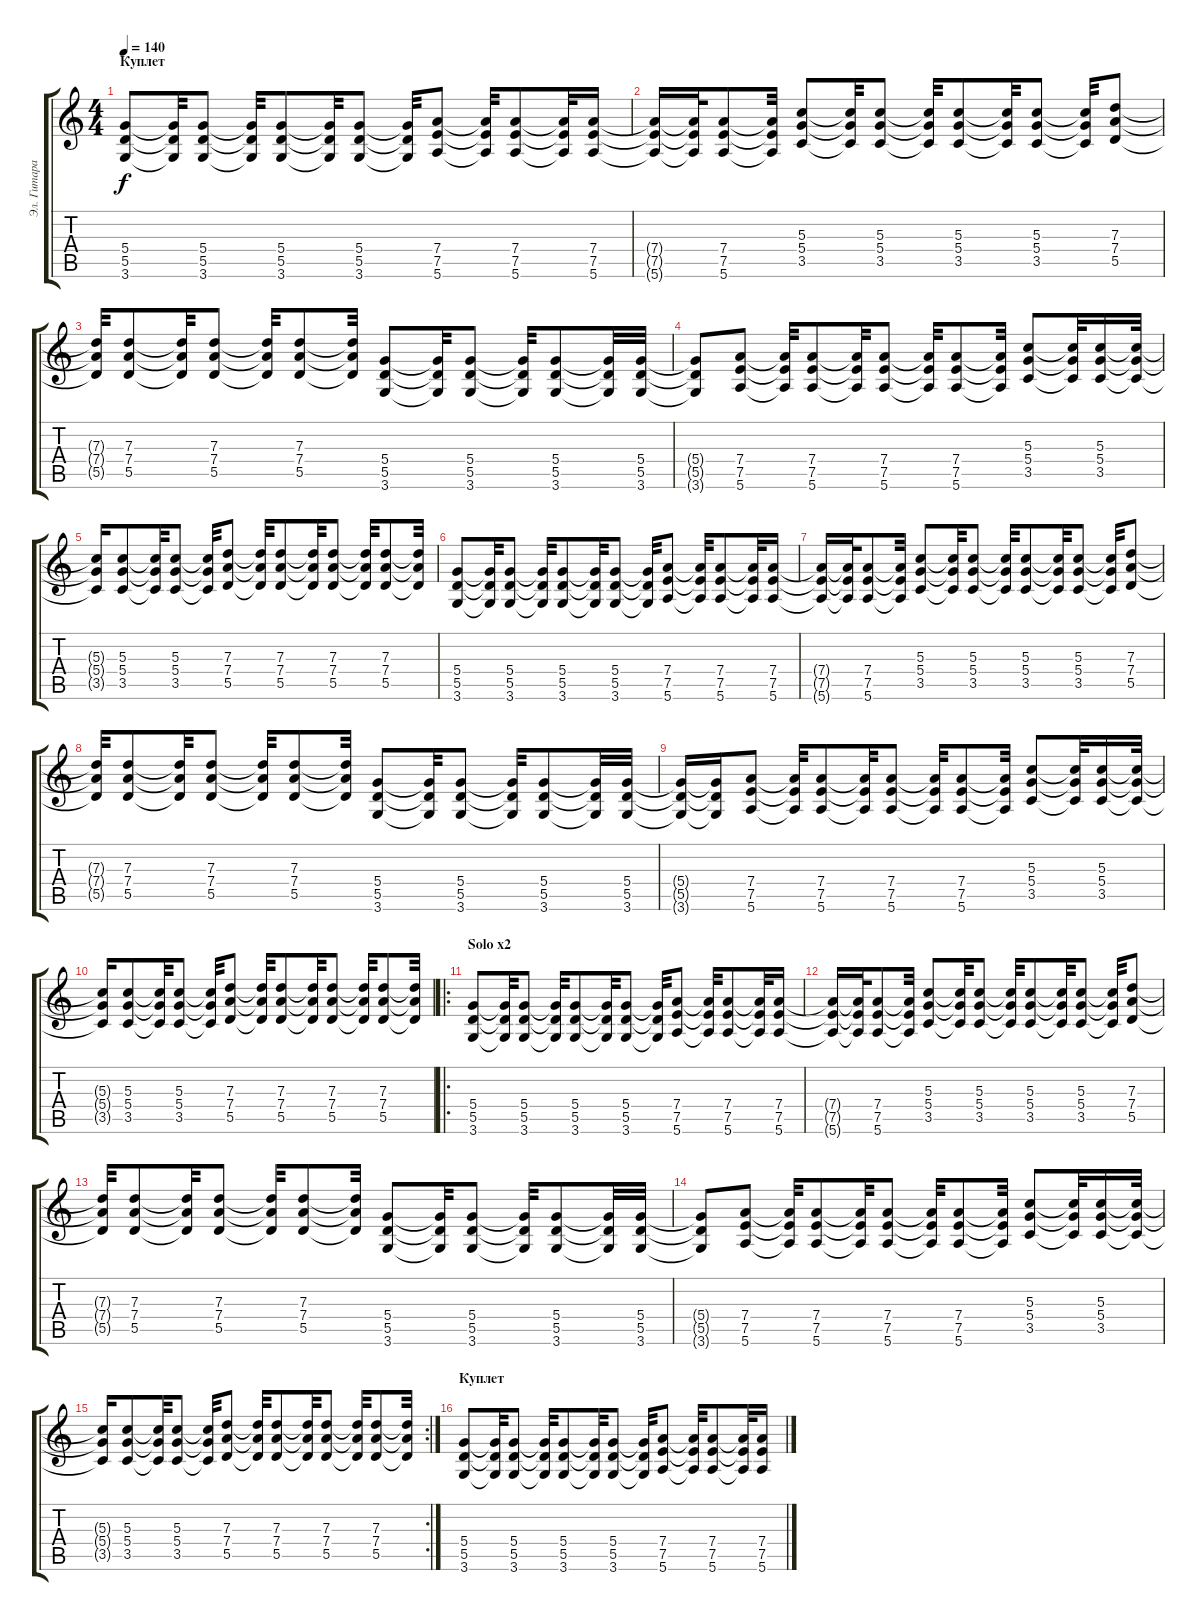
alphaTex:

\track ("Эл. Гитара (ритм)" "Эл. Гитара") {instrument distortionguitar}
\staff {score tabs}
\tuning (E4 B3 G3 D3 A2 E2) {hide}
\ts (4 4)
\section ("" "Куплет")
\tempo 140
\clef g2
\ks c
(5.4 5.5 3.6).8{dy f volume 11} (5.4{t} 5.5{t} 3.6{t}).32 (5.4 5.5 3.6).8 (5.4{t} 5.5{t} 3.6{t}).32 (5.4 5.5 3.6).8 (5.4{t} 5.5{t} 3.6{t}).32 (5.4 5.5 3.6).8 (5.4{t} 5.5{t} 3.6{t}).32 (7.4 7.5 5.6).8 (7.4{t} 7.5{t} 5.6{t}).32 (7.4 7.5 5.6).8 (7.4{t} 7.5{t} 5.6{t}).32 (7.4 7.5 5.6).16 |
(7.4{t} 7.5{t} 5.6{t}).16 (7.4{t} 7.5{t} 5.6{t}).32 (7.4 7.5 5.6).8 (7.4{t} 7.5{t} 5.6{t}).32 (5.3 5.4 3.5).8 (5.3{t} 5.4{t} 3.5{t}).32 (5.3 5.4 3.5).8 (5.3{t} 5.4{t} 3.5{t}).32 (5.3 5.4 3.5).8 (5.3{t} 5.4{t} 3.5{t}).32 (5.3 5.4 3.5).8 (5.3{t} 5.4{t} 3.5{t}).32 (7.3 7.4 5.5).8 |
(7.3{t} 7.4{t} 5.5{t}).32 (7.3 7.4 5.5).8 (7.3{t} 7.4{t} 5.5{t}).32 (7.3 7.4 5.5).8 (7.3{t} 7.4{t} 5.5{t}).32 (7.3 7.4 5.5).8 (7.3{t} 7.4{t} 5.5{t}).32 (5.4 5.5 3.6).8 (5.4{t} 5.5{t} 3.6{t}).32 (5.4 5.5 3.6).8 (5.4{t} 5.5{t} 3.6{t}).32 (5.4 5.5 3.6).8 (5.4{t} 5.5{t} 3.6{t}).32 (5.4 5.5 3.6).32 |
(5.4{t} 5.5{t} 3.6{t}).8 (7.4 7.5 5.6).8 (7.4{t} 7.5{t} 5.6{t}).32 (7.4 7.5 5.6).8 (7.4{t} 7.5{t} 5.6{t}).32 (7.4 7.5 5.6).8 (7.4{t} 7.5{t} 5.6{t}).32 (7.4 7.5 5.6).8 (7.4{t} 7.5{t} 5.6{t}).32 (5.3 5.4 3.5).8 (5.3{t} 5.4{t} 3.5{t}).32 (5.3 5.4 3.5).16 (5.3{t} 5.4{t} 3.5{t}).32 |
(5.3{t} 5.4{t} 3.5{t}).16 (5.3 5.4 3.5).8 (5.3{t} 5.4{t} 3.5{t}).32 (5.3 5.4 3.5).8 (5.3{t} 5.4{t} 3.5{t}).32 (7.3 7.4 5.5).8 (7.3{t} 7.4{t} 5.5{t}).32 (7.3 7.4 5.5).8 (7.3{t} 7.4{t} 5.5{t}).32 (7.3 7.4 5.5).8 (7.3{t} 7.4{t} 5.5{t}).32 (7.3 7.4 5.5).8 (7.3{t} 7.4{t} 5.5{t}).32 |
(5.4 5.5 3.6).8 (5.4{t} 5.5{t} 3.6{t}).32 (5.4 5.5 3.6).8 (5.4{t} 5.5{t} 3.6{t}).32 (5.4 5.5 3.6).8 (5.4{t} 5.5{t} 3.6{t}).32 (5.4 5.5 3.6).8 (5.4{t} 5.5{t} 3.6{t}).32 (7.4 7.5 5.6).8 (7.4{t} 7.5{t} 5.6{t}).32 (7.4 7.5 5.6).8 (7.4{t} 7.5{t} 5.6{t}).32 (7.4 7.5 5.6).16 |
(7.4{t} 7.5{t} 5.6{t}).16 (7.4{t} 7.5{t} 5.6{t}).32 (7.4 7.5 5.6).8 (7.4{t} 7.5{t} 5.6{t}).32 (5.3 5.4 3.5).8 (5.3{t} 5.4{t} 3.5{t}).32 (5.3 5.4 3.5).8 (5.3{t} 5.4{t} 3.5{t}).32 (5.3 5.4 3.5).8 (5.3{t} 5.4{t} 3.5{t}).32 (5.3 5.4 3.5).8 (5.3{t} 5.4{t} 3.5{t}).32 (7.3 7.4 5.5).8 |
(7.3{t} 7.4{t} 5.5{t}).32 (7.3 7.4 5.5).8 (7.3{t} 7.4{t} 5.5{t}).32 (7.3 7.4 5.5).8 (7.3{t} 7.4{t} 5.5{t}).32 (7.3 7.4 5.5).8 (7.3{t} 7.4{t} 5.5{t}).32 (5.4 5.5 3.6).8 (5.4{t} 5.5{t} 3.6{t}).32 (5.4 5.5 3.6).8 (5.4{t} 5.5{t} 3.6{t}).32 (5.4 5.5 3.6).8 (5.4{t} 5.5{t} 3.6{t}).32 (5.4 5.5 3.6).32 |
(5.4{t} 5.5{t} 3.6{t}).16 (5.4{t} 5.5{t} 3.6{t}).16 (7.4 7.5 5.6).8 (7.4{t} 7.5{t} 5.6{t}).32 (7.4 7.5 5.6).8 (7.4{t} 7.5{t} 5.6{t}).32 (7.4 7.5 5.6).8 (7.4{t} 7.5{t} 5.6{t}).32 (7.4 7.5 5.6).8 (7.4{t} 7.5{t} 5.6{t}).32 (5.3 5.4 3.5).8 (5.3{t} 5.4{t} 3.5{t}).32 (5.3 5.4 3.5).16 (5.3{t} 5.4{t} 3.5{t}).32 |
(5.3{t} 5.4{t} 3.5{t}).16 (5.3 5.4 3.5).8 (5.3{t} 5.4{t} 3.5{t}).32 (5.3 5.4 3.5).8 (5.3{t} 5.4{t} 3.5{t}).32 (7.3 7.4 5.5).8 (7.3{t} 7.4{t} 5.5{t}).32 (7.3 7.4 5.5).8 (7.3{t} 7.4{t} 5.5{t}).32 (7.3 7.4 5.5).8 (7.3{t} 7.4{t} 5.5{t}).32 (7.3 7.4 5.5).8 (7.3{t} 7.4{t} 5.5{t}).32 |
\ro
\section ("" "Solo х2")
(5.4 5.5 3.6).8{volume 7} (5.4{t} 5.5{t} 3.6{t}).32 (5.4 5.5 3.6).8 (5.4{t} 5.5{t} 3.6{t}).32 (5.4 5.5 3.6).8 (5.4{t} 5.5{t} 3.6{t}).32 (5.4 5.5 3.6).8 (5.4{t} 5.5{t} 3.6{t}).32 (7.4 7.5 5.6).8 (7.4{t} 7.5{t} 5.6{t}).32 (7.4 7.5 5.6).8 (7.4{t} 7.5{t} 5.6{t}).32 (7.4 7.5 5.6).16 |
(7.4{t} 7.5{t} 5.6{t}).16 (7.4{t} 7.5{t} 5.6{t}).32 (7.4 7.5 5.6).8 (7.4{t} 7.5{t} 5.6{t}).32 (5.3 5.4 3.5).8 (5.3{t} 5.4{t} 3.5{t}).32 (5.3 5.4 3.5).8 (5.3{t} 5.4{t} 3.5{t}).32 (5.3 5.4 3.5).8 (5.3{t} 5.4{t} 3.5{t}).32 (5.3 5.4 3.5).8 (5.3{t} 5.4{t} 3.5{t}).32 (7.3 7.4 5.5).8 |
(7.3{t} 7.4{t} 5.5{t}).32 (7.3 7.4 5.5).8 (7.3{t} 7.4{t} 5.5{t}).32 (7.3 7.4 5.5).8 (7.3{t} 7.4{t} 5.5{t}).32 (7.3 7.4 5.5).8 (7.3{t} 7.4{t} 5.5{t}).32 (5.4 5.5 3.6).8 (5.4{t} 5.5{t} 3.6{t}).32 (5.4 5.5 3.6).8 (5.4{t} 5.5{t} 3.6{t}).32 (5.4 5.5 3.6).8 (5.4{t} 5.5{t} 3.6{t}).32 (5.4 5.5 3.6).32 |
(5.4{t} 5.5{t} 3.6{t}).8 (7.4 7.5 5.6).8 (7.4{t} 7.5{t} 5.6{t}).32 (7.4 7.5 5.6).8 (7.4{t} 7.5{t} 5.6{t}).32 (7.4 7.5 5.6).8 (7.4{t} 7.5{t} 5.6{t}).32 (7.4 7.5 5.6).8 (7.4{t} 7.5{t} 5.6{t}).32 (5.3 5.4 3.5).8 (5.3{t} 5.4{t} 3.5{t}).32 (5.3 5.4 3.5).16 (5.3{t} 5.4{t} 3.5{t}).32 |
\rc 2
(5.3{t} 5.4{t} 3.5{t}).16 (5.3 5.4 3.5).8 (5.3{t} 5.4{t} 3.5{t}).32 (5.3 5.4 3.5).8 (5.3{t} 5.4{t} 3.5{t}).32 (7.3 7.4 5.5).8 (7.3{t} 7.4{t} 5.5{t}).32 (7.3 7.4 5.5).8 (7.3{t} 7.4{t} 5.5{t}).32 (7.3 7.4 5.5).8 (7.3{t} 7.4{t} 5.5{t}).32 (7.3 7.4 5.5).8 (7.3{t} 7.4{t} 5.5{t}).32 |
\section ("" "Куплет")
(5.4 5.5 3.6).8{volume 11} (5.4{t} 5.5{t} 3.6{t}).32 (5.4 5.5 3.6).8 (5.4{t} 5.5{t} 3.6{t}).32 (5.4 5.5 3.6).8 (5.4{t} 5.5{t} 3.6{t}).32 (5.4 5.5 3.6).8 (5.4{t} 5.5{t} 3.6{t}).32 (7.4 7.5 5.6).8 (7.4{t} 7.5{t} 5.6{t}).32 (7.4 7.5 5.6).8 (7.4{t} 7.5{t} 5.6{t}).32 (7.4 7.5 5.6).16
